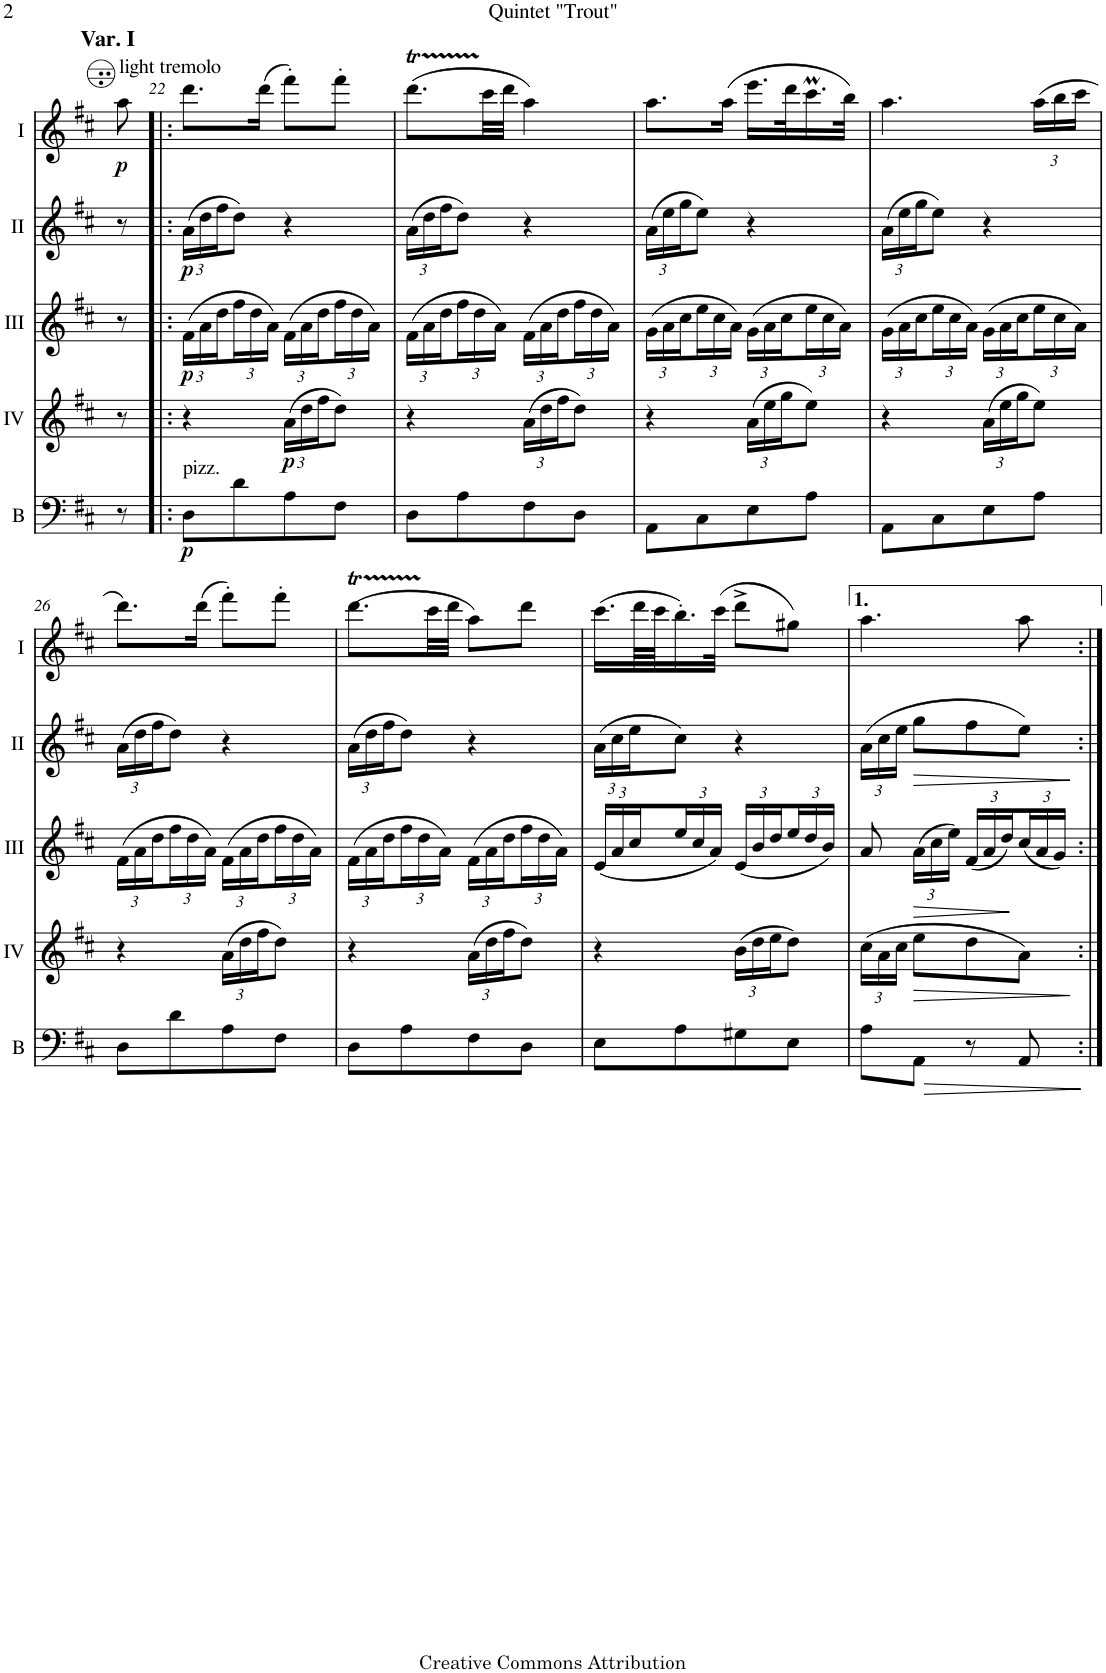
**kern	**dynam	**kern	**dynam	**kern	**dynam	**kern	**dynam	**kern	**dynam
*part5	*part5	*part4	*part4	*part3	*part3	*part2	*part2	*part1	*part1
*staff5	*staff5	*staff4	*staff4	*staff3	*staff3	*staff2	*staff2	*staff1	*staff1
*I"Bass	*	*I"Acc. 4	*	*I"Acc. 3	*	*I"Acc. 2	*	*I"Acc. 1	*
*I'B	*	*	*	*	*	*	*	*	*
!!LO:PB:g=z
*clefF4	*	*clefG2	*	*clefG2	*	*clefG2	*	*clefG2	*
*Trd7c12	*	*Trd7c12	*	*Trd7c12	*	*	*	*	*
*k[f#c#]	*	*k[f#c#]	*	*k[f#c#]	*	*k[f#c#]	*	*k[f#c#]	*
*M2/4	*	*M2/4	*	*M2/4	*	*M2/4	*	*M2/4	*
=21X1	=21X1	=21X1	=21X1	=21X1	=21X1	=21X1	=21X1	=21X1	=21X1
!	!	!	!	!	!	!	!	!LO:TX:a:t=light tremolo	!
!	!	!	!	!	!	!	!	!LO:TX:a:B:t=Var. I	!
!	!	!	!	!	!	!	!	!	!LO:DY:b
8r	.	8r	.	8r	.	8r	.	8aa\	p
=22!|:	=22!|:	=22!|:	=22!|:	=22!|:	=22!|:	=22!|:	=22!|:	=22!|:	=22!|:
*	*	*	*	*Xbrackettup	*	*Xbrackettup	*	*	*
!LO:TX:a:t=pizz.	!	!	!	!	!	!	!	!	!
!	!LO:DY:b	!	!	!	!LO:DY:b	!	!LO:DY:b	!	!
8D\L	p	4r	.	(24f#\LL	p	(24a\LL	p	8.ddd\L	.
.	.	.	.	24a\	.	24dd\	.	.	.
.	.	.	.	24dd\	.	24ff#\J	.	.	.
8d\	.	.	.	24ff#\	.	8dd\J)	.	.	.
.	.	.	.	24dd\	.	.	.	.	.
.	.	.	.	.	.	.	.	(16ddd\Jk	.
.	.	.	.	24a\JJ)	.	.	.	.	.
*	*	*Xbrackettup	*	*	*	*	*	*	*
!	!	!	!LO:DY:b	!	!	!	!	!	!
8A\	.	(24a\LL	p	(24f#\LL	.	4r	.	8fff#'\L)	.
.	.	24dd\	.	24a\	.	.	.	.	.
.	.	24ff#\J	.	24dd\	.	.	.	.	.
8F#\J	.	8dd\J)	.	24ff#\	.	.	.	8fff#'\J	.
.	.	.	.	24dd\	.	.	.	.	.
.	.	.	.	24a\JJ)	.	.	.	.	.
=23	=23	=23	=23	=23	=23	=23	=23	=23	=23
8D\L	.	4r	.	(24f#\LL	.	(24a\LL	.	(8.dddT\L	.
.	.	.	.	24a\	.	24dd\	.	.	.
.	.	.	.	24dd\	.	24ff#\J	.	.	.
8A\	.	.	.	24ff#\	.	8dd\J)	.	.	.
.	.	.	.	24dd\	.	.	.	.	.
.	.	.	.	.	.	.	.	32ccc#\LL	.
.	.	.	.	24a\JJ)	.	.	.	.	.
.	.	.	.	.	.	.	.	32ddd\JJJ	.
8F#\	.	(24a\LL	.	(24f#\LL	.	4r	.	4aa\)	.
.	.	24dd\	.	24a\	.	.	.	.	.
.	.	24ff#\J	.	24dd\	.	.	.	.	.
8D\J	.	8dd\J)	.	24ff#\	.	.	.	.	.
.	.	.	.	24dd\	.	.	.	.	.
.	.	.	.	24a\JJ)	.	.	.	.	.
=24	=24	=24	=24	=24	=24	=24	=24	=24	=24
8AA\L	.	4r	.	(24g\LL	.	(24a\LL	.	8.aa\L	.
.	.	.	.	24a\	.	24ee\	.	.	.
.	.	.	.	24cc#\	.	24gg\J	.	.	.
8C#\	.	.	.	24ee\	.	8ee\J)	.	.	.
.	.	.	.	24cc#\	.	.	.	.	.
.	.	.	.	.	.	.	.	(16aa\Jk	.
.	.	.	.	24a\JJ)	.	.	.	.	.
8E\	.	(24a\LL	.	(24g\LL	.	4r	.	16.eee\LL	.
.	.	24ee\	.	24a\	.	.	.	.	.
.	.	24gg\J	.	24cc#\	.	.	.	.	.
.	.	.	.	.	.	.	.	32ddd\K	.
8A\J	.	8ee\J)	.	24ee\	.	.	.	16.ccc#m\	.
.	.	.	.	24cc#\	.	.	.	.	.
.	.	.	.	24a\JJ)	.	.	.	.	.
.	.	.	.	.	.	.	.	32bb\JJk)	.
=25	=25	=25	=25	=25	=25	=25	=25	=25	=25
8AA\L	.	4r	.	(24g\LL	.	(24a\LL	.	4.aa\	.
.	.	.	.	24a\	.	24ee\	.	.	.
.	.	.	.	24cc#\	.	24gg\J	.	.	.
8C#\	.	.	.	24ee\	.	8ee\J)	.	.	.
.	.	.	.	24cc#\	.	.	.	.	.
.	.	.	.	24a\JJ)	.	.	.	.	.
8E\	.	(24a\LL	.	(24g\LL	.	4r	.	.	.
.	.	24ee\	.	24a\	.	.	.	.	.
.	.	24gg\J	.	24cc#\	.	.	.	.	.
*	*	*	*	*	*	*	*	*Xbrackettup	*
8A\J	.	8ee\J)	.	24ee\	.	.	.	(24aa\LL	.
.	.	.	.	24cc#\	.	.	.	24bb\	.
.	.	.	.	24a\JJ)	.	.	.	24ccc#\JJ	.
!!LO:LB:g=z
=26	=26	=26	=26	=26	=26	=26	=26	=26	=26
8D\L	.	4r	.	(24f#\LL	.	(24a\LL	.	8.ddd\L)	.
.	.	.	.	24a\	.	24dd\	.	.	.
.	.	.	.	24dd\	.	24ff#\J	.	.	.
8d\	.	.	.	24ff#\	.	8dd\J)	.	.	.
.	.	.	.	24dd\	.	.	.	.	.
.	.	.	.	.	.	.	.	(16ddd\Jk	.
.	.	.	.	24a\JJ)	.	.	.	.	.
8A\	.	(24a\LL	.	(24f#\LL	.	4r	.	8fff#'\L)	.
.	.	24dd\	.	24a\	.	.	.	.	.
.	.	24ff#\J	.	24dd\	.	.	.	.	.
8F#\J	.	8dd\J)	.	24ff#\	.	.	.	8fff#'\J	.
.	.	.	.	24dd\	.	.	.	.	.
.	.	.	.	24a\JJ)	.	.	.	.	.
=27	=27	=27	=27	=27	=27	=27	=27	=27	=27
8D\L	.	4r	.	(24f#\LL	.	(24a\LL	.	(8.dddT\L	.
.	.	.	.	24a\	.	24dd\	.	.	.
.	.	.	.	24dd\	.	24ff#\J	.	.	.
8A\	.	.	.	24ff#\	.	8dd\J)	.	.	.
.	.	.	.	24dd\	.	.	.	.	.
.	.	.	.	.	.	.	.	32ccc#\LL	.
.	.	.	.	24a\JJ)	.	.	.	.	.
.	.	.	.	.	.	.	.	32ddd\JJJ	.
8F#\	.	(24a\LL	.	(24f#\LL	.	4r	.	8aa\L)	.
.	.	24dd\	.	24a\	.	.	.	.	.
.	.	24ff#\J	.	24dd\	.	.	.	.	.
8D\J	.	8dd\J)	.	24ff#\	.	.	.	8ddd\J	.
.	.	.	.	24dd\	.	.	.	.	.
.	.	.	.	24a\JJ)	.	.	.	.	.
=28	=28	=28	=28	=28	=28	=28	=28	=28	=28
8E\L	.	4r	.	(24e/LL	.	(24a\LL	.	(16.ccc#\LL	.
.	.	.	.	24a/	.	24cc#\	.	.	.
.	.	.	.	24cc#/	.	24ee\J	.	.	.
.	.	.	.	.	.	.	.	64ddd\LL	.
.	.	.	.	.	.	.	.	64ccc#\JJ	.
8A\	.	.	.	24ee/	.	8cc#\J)	.	16.bb'\)	.
.	.	.	.	24cc#/	.	.	.	.	.
.	.	.	.	24a/JJ)	.	.	.	.	.
.	.	.	.	.	.	.	.	(32ccc#\JJk	.
8G#X\	.	(24b\LL	.	(24e/LL	.	4r	.	8ddd^\L	.
.	.	24dd\	.	24b/	.	.	.	.	.
.	.	24ee\J	.	24dd/	.	.	.	.	.
8E\J	.	8dd\J)	.	24ee/	.	.	.	8gg#X\J)	.
.	.	.	.	24dd/	.	.	.	.	.
.	.	.	.	24b/JJ)	.	.	.	.	.
=29	=29	=29	=29	=29	=29	=29	=29	=29	=29
8A\L	.	(24cc#\LL	.	8a/	.	(24a\LL	.	4.aa\	.
.	.	24a\	.	.	.	24cc#\	.	.	.
.	.	24cc#\JJ	.	.	.	24ee\JJ	.	.	.
!	!LO:HP:b	!	!LO:HP:b	!	!LO:HP:b	!	!LO:HP:b	!	!
8AA\J	>	8ee\L	>	(24a\LL	>	8gg\L	>	.	.
.	.	.	.	24cc#\	.	.	.	.	.
.	.	.	.	24ee\JJ)	.	.	.	.	.
8r	.	8dd\	.	(24f#/LL	.	8ff#\	.	.	.
.	.	.	.	24a/	.	.	.	.	.
.	.	.	.	24dd/)	.	.	.	.	.
8AA/	.	8a\J)	.	(24cc#/	]	8ee\J)	.	8aa\	.
.	.	.	.	24a/	.	.	.	.	.
.	.	.	.	24g/JJ)	.	.	.	.	.
.	]	.	]	.	.	.	]	.	.
=:|!	=:|!	=:|!	=:|!	=:|!	=:|!	=:|!	=:|!	=:|!	=:|!
*-	*-	*-	*-	*-	*-	*-	*-	*-	*-
